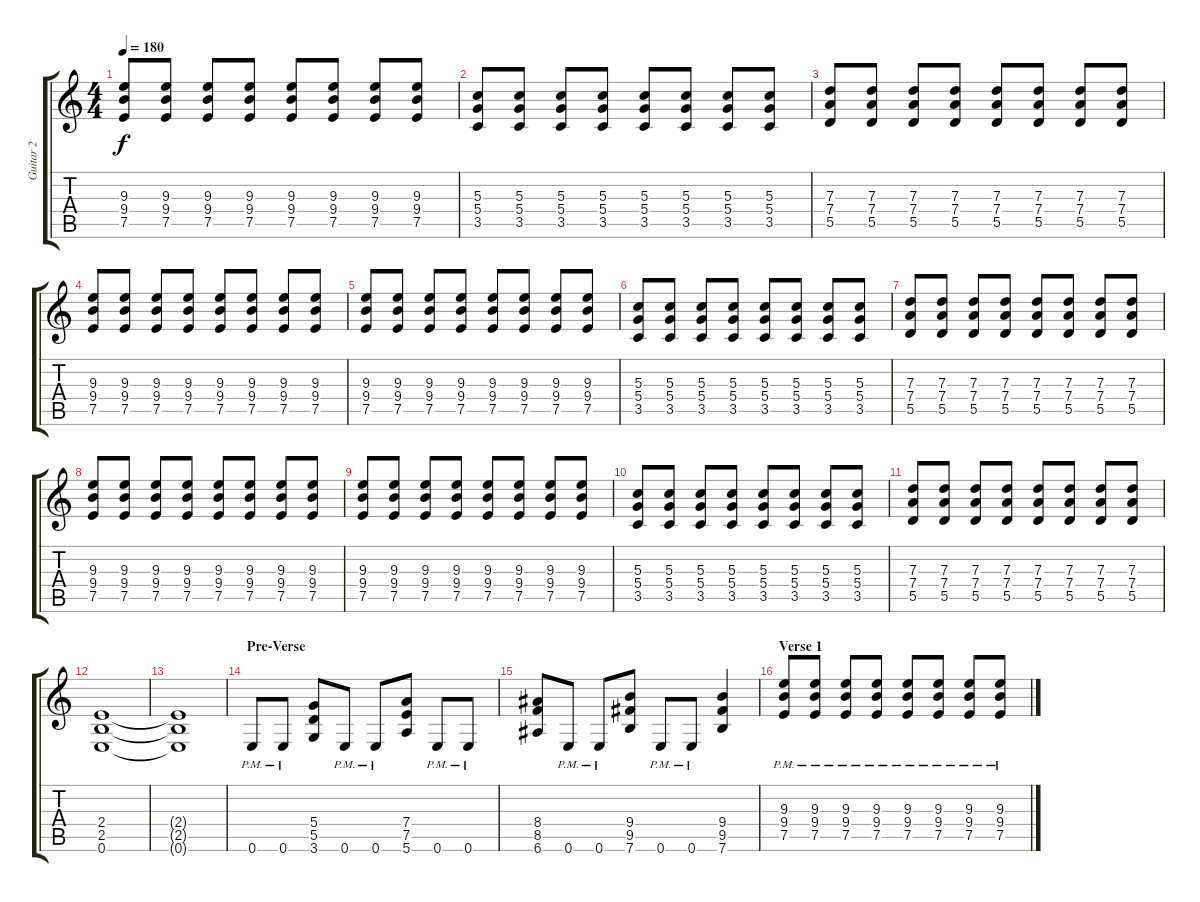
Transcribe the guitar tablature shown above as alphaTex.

\track ("Guitar 2" "Guitar 2") {instrument overdrivenguitar}
\staff {score tabs}
\tuning (E4 B3 G3 D3 A2 E2) {hide}
\ts (4 4)
\tempo 180
\clef g2
\ks c
(9.3 9.4 7.5).8{dy f} (9.3 9.4 7.5).8 (9.3 9.4 7.5).8 (9.3 9.4 7.5).8 (9.3 9.4 7.5).8 (9.3 9.4 7.5).8 (9.3 9.4 7.5).8 (9.3 9.4 7.5).8 |
(5.3 5.4 3.5).8 (5.3 5.4 3.5).8 (5.3 5.4 3.5).8 (5.3 5.4 3.5).8 (5.3 5.4 3.5).8 (5.3 5.4 3.5).8 (5.3 5.4 3.5).8 (5.3 5.4 3.5).8 |
(7.3 7.4 5.5).8 (7.3 7.4 5.5).8 (7.3 7.4 5.5).8 (7.3 7.4 5.5).8 (7.3 7.4 5.5).8 (7.3 7.4 5.5).8 (7.3 7.4 5.5).8 (7.3 7.4 5.5).8 |
(9.3 9.4 7.5).8 (9.3 9.4 7.5).8 (9.3 9.4 7.5).8 (9.3 9.4 7.5).8 (9.3 9.4 7.5).8 (9.3 9.4 7.5).8 (9.3 9.4 7.5).8 (9.3 9.4 7.5).8 |
(9.3 9.4 7.5).8 (9.3 9.4 7.5).8 (9.3 9.4 7.5).8 (9.3 9.4 7.5).8 (9.3 9.4 7.5).8 (9.3 9.4 7.5).8 (9.3 9.4 7.5).8 (9.3 9.4 7.5).8 |
(5.3 5.4 3.5).8 (5.3 5.4 3.5).8 (5.3 5.4 3.5).8 (5.3 5.4 3.5).8 (5.3 5.4 3.5).8 (5.3 5.4 3.5).8 (5.3 5.4 3.5).8 (5.3 5.4 3.5).8 |
(7.3 7.4 5.5).8 (7.3 7.4 5.5).8 (7.3 7.4 5.5).8 (7.3 7.4 5.5).8 (7.3 7.4 5.5).8 (7.3 7.4 5.5).8 (7.3 7.4 5.5).8 (7.3 7.4 5.5).8 |
(9.3 9.4 7.5).8 (9.3 9.4 7.5).8 (9.3 9.4 7.5).8 (9.3 9.4 7.5).8 (9.3 9.4 7.5).8 (9.3 9.4 7.5).8 (9.3 9.4 7.5).8 (9.3 9.4 7.5).8 |
(9.3 9.4 7.5).8 (9.3 9.4 7.5).8 (9.3 9.4 7.5).8 (9.3 9.4 7.5).8 (9.3 9.4 7.5).8 (9.3 9.4 7.5).8 (9.3 9.4 7.5).8 (9.3 9.4 7.5).8 |
(5.3 5.4 3.5).8 (5.3 5.4 3.5).8 (5.3 5.4 3.5).8 (5.3 5.4 3.5).8 (5.3 5.4 3.5).8 (5.3 5.4 3.5).8 (5.3 5.4 3.5).8 (5.3 5.4 3.5).8 |
(7.3 7.4 5.5).8 (7.3 7.4 5.5).8 (7.3 7.4 5.5).8 (7.3 7.4 5.5).8 (7.3 7.4 5.5).8 (7.3 7.4 5.5).8 (7.3 7.4 5.5).8 (7.3 7.4 5.5).8 |
(2.4 2.5 0.6).1 |
(2.4{t} 2.5{t} 0.6{t}).1 |
\section ("" "Pre-Verse")
0.6{pm}.8 0.6{pm}.8 (5.4 5.5 3.6).8 0.6{pm}.8 0.6{pm}.8 (7.4 7.5 5.6).8 0.6{pm}.8 0.6{pm}.8 |
(8.4 8.5 6.6).8 0.6{pm}.8 0.6{pm}.8 (9.4 9.5 7.6).8 0.6{pm}.8 0.6{pm}.8 (9.4 9.5 7.6).4 |
\section ("" "Verse 1")
(9.3{pm} 9.4{pm} 7.5{pm}).8 (9.3{pm} 9.4{pm} 7.5{pm}).8 (9.3{pm} 9.4{pm} 7.5{pm}).8 (9.3{pm} 9.4{pm} 7.5{pm}).8 (9.3{pm} 9.4{pm} 7.5{pm}).8 (9.3{pm} 9.4{pm} 7.5{pm}).8 (9.3{pm} 9.4{pm} 7.5{pm}).8 (9.3{pm} 9.4{pm} 7.5{pm}).8
